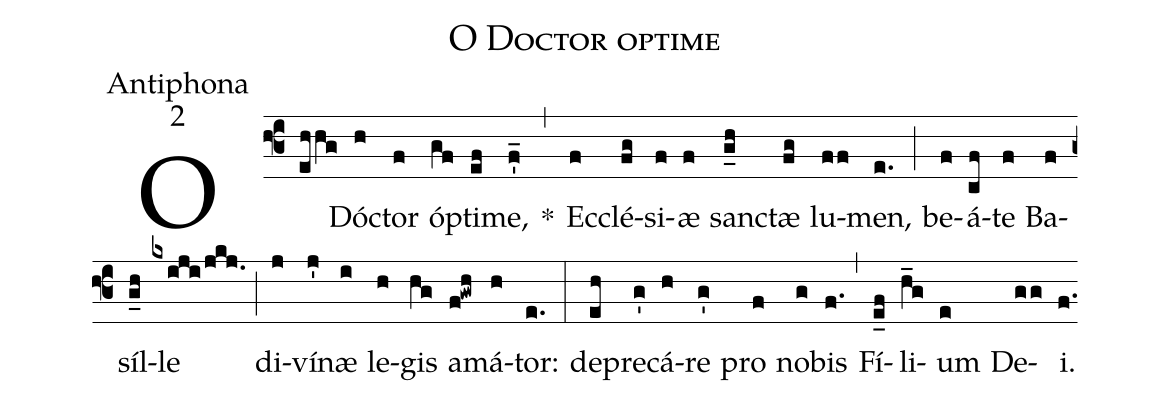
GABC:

name:O Doctor optime;
office-part:Antiphona;
mode:2;
%%
(f3) O(ehhg) Dó(h)ctor(f) ó(gf)pti(ef)me,(f'_) *(,) Ec(f)clé(fg)si(f)æ(f) san(g_h)ctæ(fg) lu(ff)men,(e.) (;) be(f)á(cf)te(f) Ba(f)síl(g_h)le(kxiji/jkj.) (;) di(j)ví(j')næ(i) le(h)gis(hg) a(f!gwh)má(h)tor:(e.) (:) de(eh)pre(g')cá(h)re(g') pro(f) no(g)bis(f.) (,) Fí(e_f)li(h_g)um(e) De(gg)i.(f.)

%<i>T. P.</i>(::) Al(e)le(ef)lú(f.){ia}.(f.) (::)
